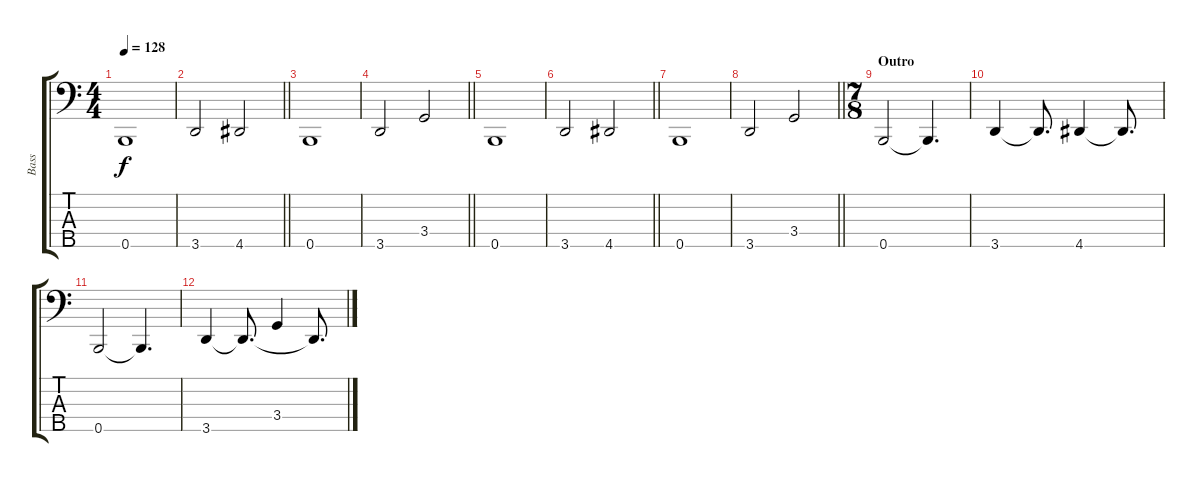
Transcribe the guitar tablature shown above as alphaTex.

\track ("Bass" "Bass") {instrument electricbasspick}
\staff {score tabs}
\tuning (G2 D2 A1 E1 B0) {hide}
\ts (4 4)
\tempo 128
\clef f4
\ks c
0.5.1{dy f} |
\barLineRight lightlight
3.5.2 4.5.2 |
0.5.1 |
\barLineRight lightlight
3.5.2 3.4.2 |
0.5.1 |
\barLineRight lightlight
3.5.2 4.5.2 |
0.5.1 |
\barLineRight lightlight
3.5.2 3.4.2 |
\ts (7 8)
\section ("" "Outro")
0.5.2 0.5{t}.4{d} |
3.5.4 3.5{t}.8{d} 4.5.4 4.5{t}.8{d} |
0.5.2 0.5{t}.4{d} |
3.5.4 3.5{t}.8{d} 3.4.4 3.5{t}.8{d}
